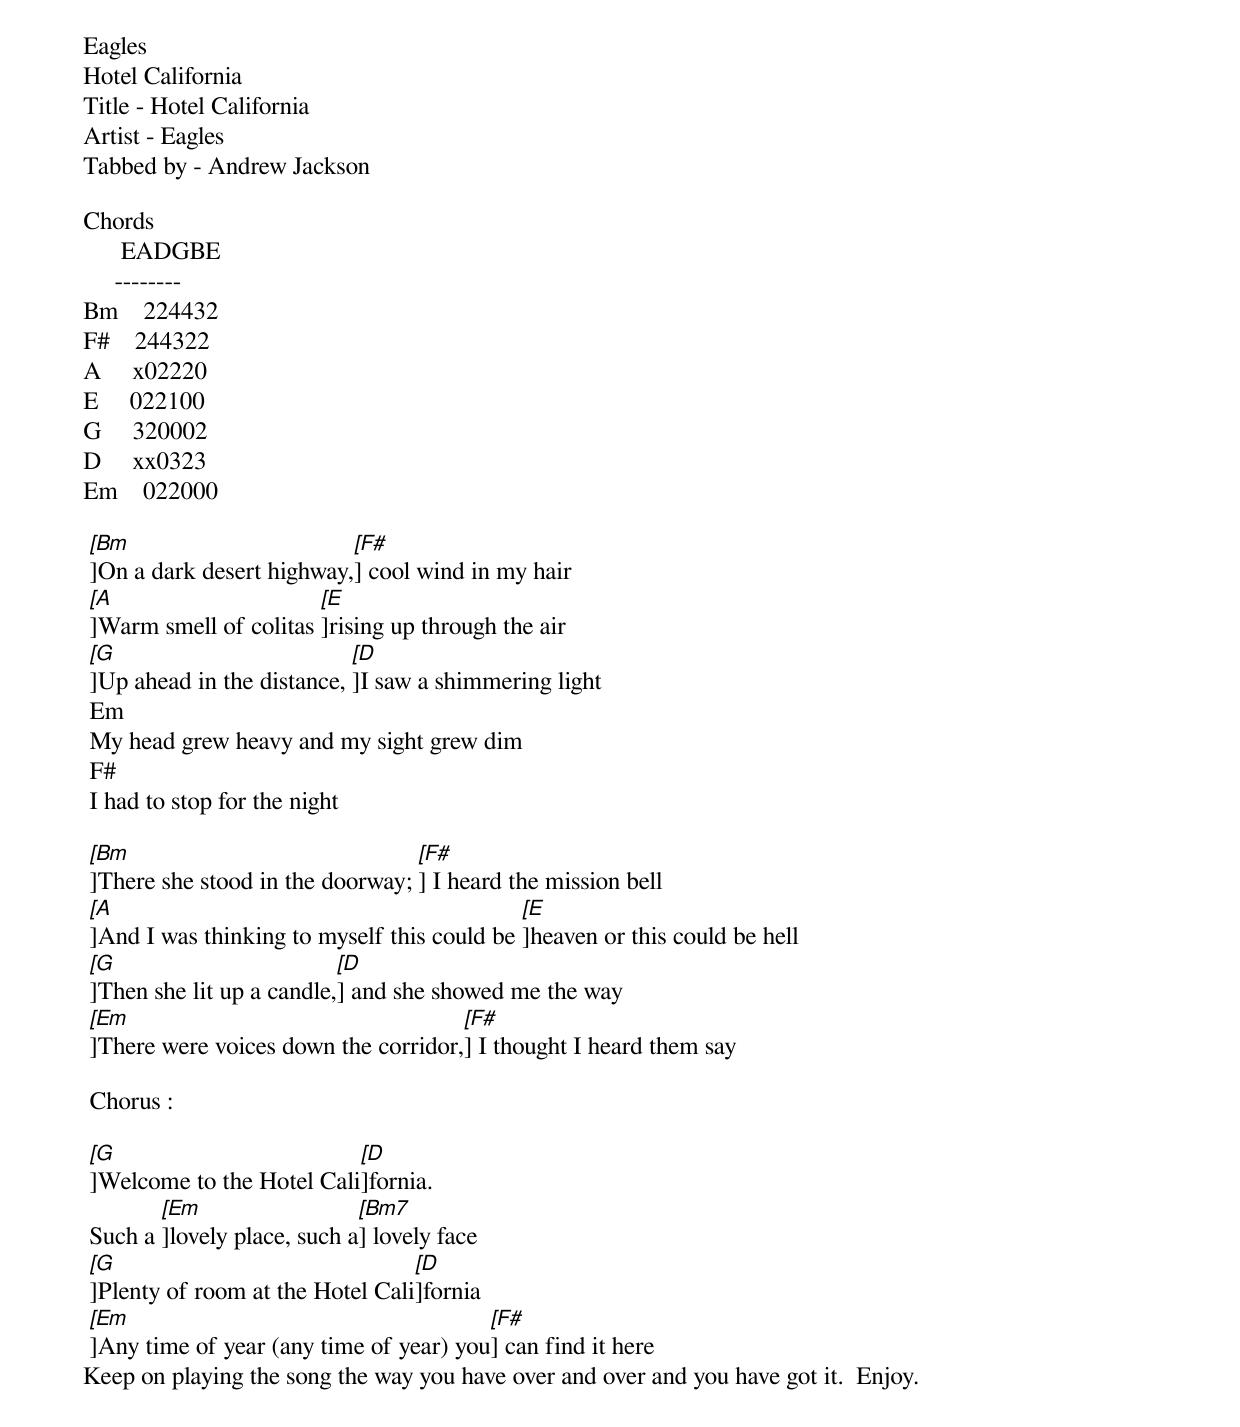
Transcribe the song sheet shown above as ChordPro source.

Eagles
Hotel California
Title - Hotel California
Artist - Eagles
Tabbed by - Andrew Jackson

Chords
      EADGBE
     --------
Bm    224432
F#    244322
A     x02220
E     022100
G     320002
D     xx0323
Em    022000

 [[Bm]]On a dark desert highway,[[F#]] cool wind in my hair
 [[A]]Warm smell of colitas [[E]]rising up through the air
 [[G]]Up ahead in the distance, [[D]]I saw a shimmering light
 Em
 My head grew heavy and my sight grew dim
 F#
 I had to stop for the night

 [[Bm]]There she stood in the doorway; [[F#]] I heard the mission bell
 [[A]]And I was thinking to myself this could be [[E]]heaven or this could be hell
 [[G]]Then she lit up a candle,[[D]] and she showed me the way
 [[Em]]There were voices down the corridor,[[F#]] I thought I heard them say

 Chorus :

 [[G]]Welcome to the Hotel Cali[[D]]fornia.
 Such a [[Em]]lovely place, such a[[Bm7]] lovely face
 [[G]]Plenty of room at the Hotel Cali[[D]]fornia
 [[Em]]Any time of year (any time of year) you[[F#]] can find it here
Keep on playing the song the way you have over and over and you have got it.  Enjoy.
